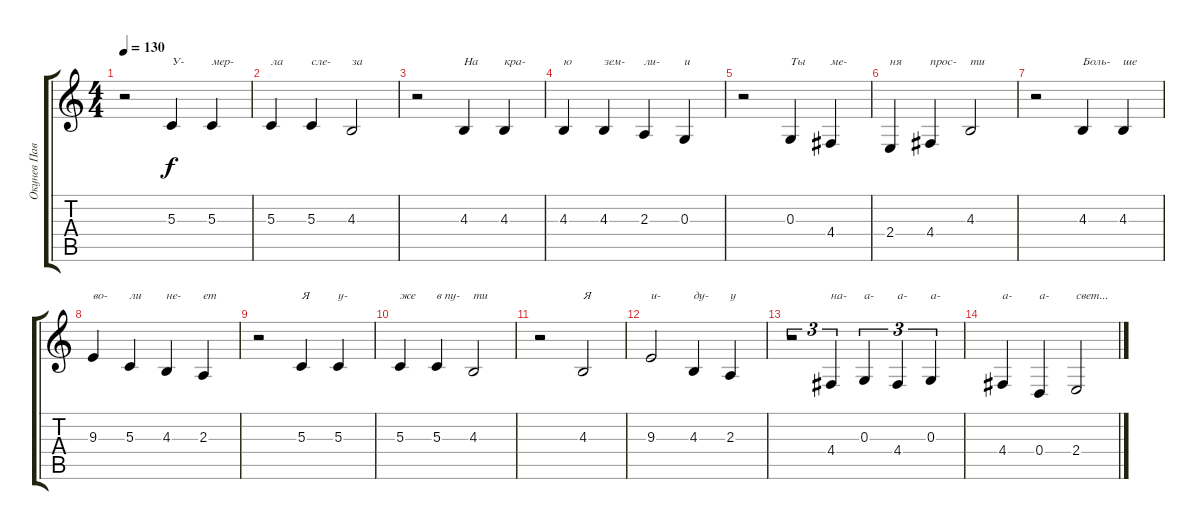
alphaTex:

\track ("Окунев Павел" "Окунев Пав") {instrument bassoon}
\staff {score tabs}
\tuning (E4 B3 G3 D3 A2 E2) {hide}
\ts (4 4)
\tempo 130
\clef g2
\ks c
r.2{dy f} 5.3.4{txt "У-"} 5.3.4{txt "мер-"} |
5.3.4{txt "ла"} 5.3.4{txt "сле-"} 4.3.2{txt "за"} |
r.2 4.3.4{txt "На"} 4.3.4{txt "кра-"} |
4.3.4{txt "ю"} 4.3.4{txt "зем-"} 2.3.4{txt "ли-"} 0.3.4{txt "и"} |
r.2 0.3.4{txt "Ты"} 4.4.4{txt "ме-"} |
2.4.4{txt "ня"} 4.4.4{txt "прос-"} 4.3.2{txt "ти"} |
r.2 4.3.4{txt "Боль-"} 4.3.4{txt "ше"} |
9.3.4{txt "во-"} 5.3.4{txt "ли"} 4.3.4{txt "не-"} 2.3.4{txt "ет"} |
r.2 5.3.4{txt "Я"} 5.3.4{txt "у-"} |
5.3.4{txt "же"} 5.3.4{txt "в пу-"} 4.3.2{txt "ти"} |
r.2 4.3.2{txt "Я"} |
9.3.2{txt "и-"} 4.3.4{txt "ду-"} 2.3.4{txt "у"} |
r.2{tu (3 2)} 4.4.4{tu (3 2) txt "на-"} 0.3.4{tu (3 2) txt "а-"} 4.4.4{tu (3 2) txt "а-"} 0.3.4{tu (3 2) txt "а-"} |
4.4.4{txt "а-"} 0.4.4{txt "а-"} 2.4.2{txt "свет..."}
